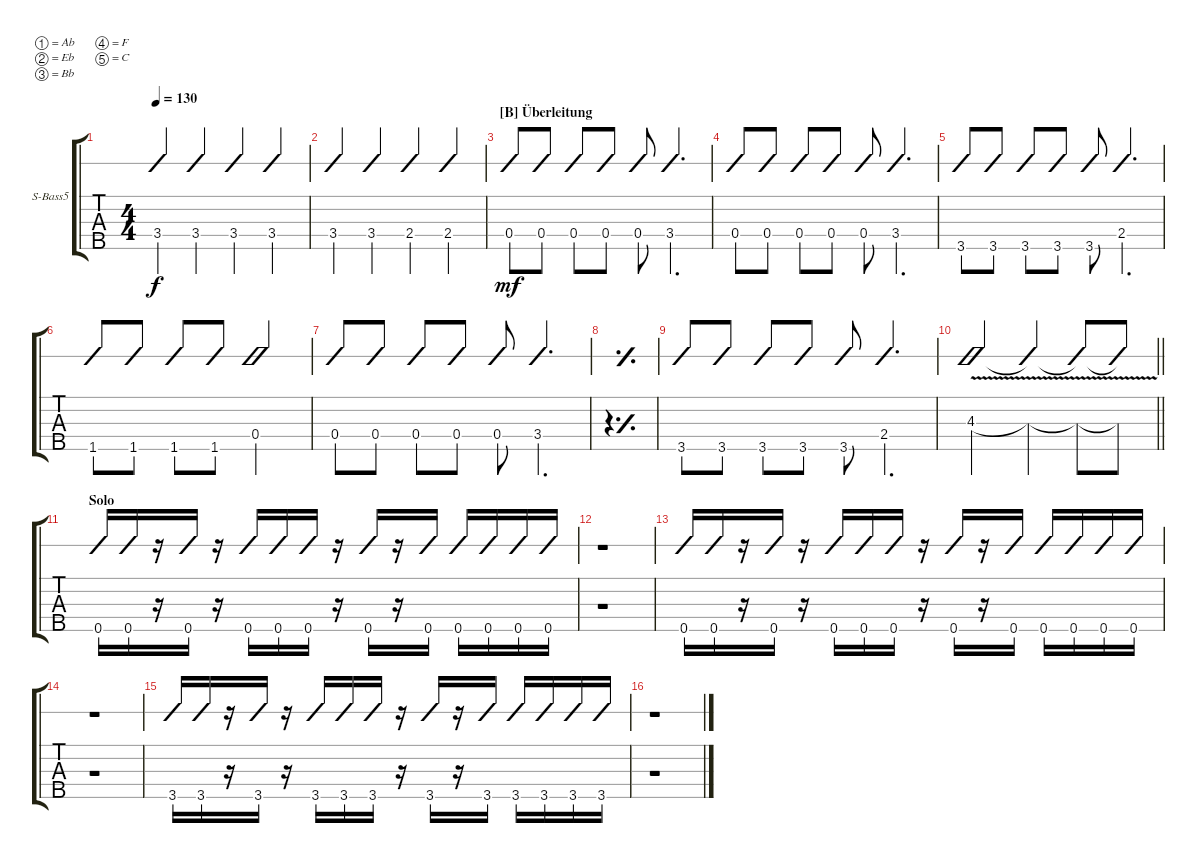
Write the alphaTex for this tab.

\bracketExtendMode groupsimilarinstruments
\firstSystemTrackNameOrientation horizontal
\otherSystemsTrackNameOrientation horizontal
\track ("Bass" "S-Bass5") {instrument synthbass2}
\staff {tabs slash}
\tuning (Ab2 Eb2 Bb1 F1 C1)
\ts (4 4)
\tempo 130
\clef g2
\ks c
3.4.4{dy f} 3.4.4 3.4.4 3.4.4 |
3.4.4 3.4.4 2.4.4 2.4.4 |
\section ("B" "Überleitung")
\clef f4
0.4.8{dy mf} 0.4.8 0.4.8 0.4.8 0.4.8 3.4.4{d} |
\clef g2
0.4.8 0.4.8 0.4.8 0.4.8 0.4.8 3.4.4{d} |
\clef f4
3.5.8 3.5.8 3.5.8 3.5.8 3.5.8 2.4.4{d} |
1.5.8 1.5.8 1.5.8 1.5.8 0.4.2 |
0.4.8 0.4.8 0.4.8 0.4.8 0.4.8 3.4.4{d} |
\simile simple
|
\simile none
3.5.8 3.5.8 3.5.8 3.5.8 3.5.8 2.4.4{d} |
\barLineRight lightlight
4.3{v}.2 4.3{v t}.4 4.3{v t}.8 4.3{v t}.8 |
\section ("" "Solo")
0.5.16 0.5.16 r.16 0.5.16 r.16 0.5.16 0.5.16 0.5.16 r.16 0.5.16 r.16 0.5.16 0.5.16 0.5.16 0.5.16 0.5.16 |
r.1 |
0.5.16 0.5.16 r.16 0.5.16 r.16 0.5.16 0.5.16 0.5.16 r.16 0.5.16 r.16 0.5.16 0.5.16 0.5.16 0.5.16 0.5.16 |
r.1 |
3.5.16 3.5.16 r.16 3.5.16 r.16 3.5.16 3.5.16 3.5.16 r.16 3.5.16 r.16 3.5.16 3.5.16 3.5.16 3.5.16 3.5.16 |
r.1
